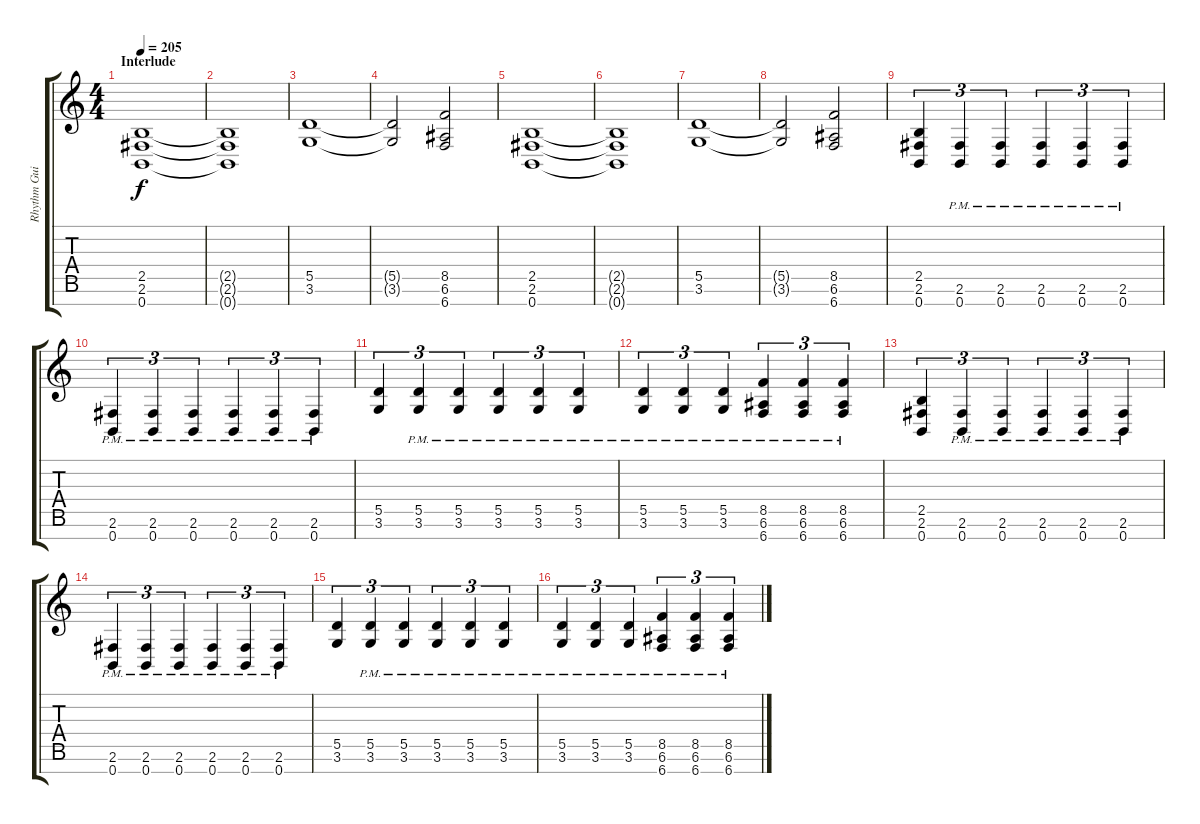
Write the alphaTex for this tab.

\track ("Rhythm Guitar L" "Rhythm Gui") {instrument overdrivenguitar}
\staff {score tabs}
\tuning (E4 B3 G3 D3 A2 E2 B1) {hide}
\ts (4 4)
\section ("" "Interlude")
\tempo 205
\clef g2
\ks c
(2.5 2.6 0.7).1{dy f} |
(2.5{t} 2.6{t} 0.7{t}).1 |
(5.5 3.6).1 |
(5.5{t} 3.6{t}).2 (8.5 6.6 6.7).2 |
(2.5 2.6 0.7).1 |
(2.5{t} 2.6{t} 0.7{t}).1 |
(5.5 3.6).1 |
(5.5{t} 3.6{t}).2 (8.5 6.6 6.7).2 |
(2.5 2.6 0.7).4{tu (3 2)} (2.6{pm} 0.7{pm}).4{tu (3 2)} (2.6{pm} 0.7{pm}).4{tu (3 2)} (2.6{pm} 0.7{pm}).4{tu (3 2)} (2.6{pm} 0.7{pm}).4{tu (3 2)} (2.6{pm} 0.7{pm}).4{tu (3 2)} |
(2.6{pm} 0.7{pm}).4{tu (3 2)} (2.6{pm} 0.7{pm}).4{tu (3 2)} (2.6{pm} 0.7{pm}).4{tu (3 2)} (2.6{pm} 0.7{pm}).4{tu (3 2)} (2.6{pm} 0.7{pm}).4{tu (3 2)} (2.6{pm} 0.7{pm}).4{tu (3 2)} |
(5.5 3.6).4{tu (3 2)} (5.5{pm} 3.6{pm}).4{tu (3 2)} (5.5{pm} 3.6{pm}).4{tu (3 2)} (5.5{pm} 3.6{pm}).4{tu (3 2)} (5.5{pm} 3.6{pm}).4{tu (3 2)} (5.5{pm} 3.6{pm}).4{tu (3 2)} |
(5.5{pm} 3.6{pm}).4{tu (3 2)} (5.5{pm} 3.6{pm}).4{tu (3 2)} (5.5{pm} 3.6{pm}).4{tu (3 2)} (8.5{pm} 6.6{pm} 6.7{pm}).4{tu (3 2)} (8.5{pm} 6.6{pm} 6.7{pm}).4{tu (3 2)} (8.5{pm} 6.6{pm} 6.7{pm}).4{tu (3 2)} |
(2.5 2.6 0.7).4{tu (3 2)} (2.6{pm} 0.7{pm}).4{tu (3 2)} (2.6{pm} 0.7{pm}).4{tu (3 2)} (2.6{pm} 0.7{pm}).4{tu (3 2)} (2.6{pm} 0.7{pm}).4{tu (3 2)} (2.6{pm} 0.7{pm}).4{tu (3 2)} |
(2.6{pm} 0.7{pm}).4{tu (3 2)} (2.6{pm} 0.7{pm}).4{tu (3 2)} (2.6{pm} 0.7{pm}).4{tu (3 2)} (2.6{pm} 0.7{pm}).4{tu (3 2)} (2.6{pm} 0.7{pm}).4{tu (3 2)} (2.6{pm} 0.7{pm}).4{tu (3 2)} |
(5.5 3.6).4{tu (3 2)} (5.5{pm} 3.6{pm}).4{tu (3 2)} (5.5{pm} 3.6{pm}).4{tu (3 2)} (5.5{pm} 3.6{pm}).4{tu (3 2)} (5.5{pm} 3.6{pm}).4{tu (3 2)} (5.5{pm} 3.6{pm}).4{tu (3 2)} |
(5.5{pm} 3.6{pm}).4{tu (3 2)} (5.5{pm} 3.6{pm}).4{tu (3 2)} (5.5{pm} 3.6{pm}).4{tu (3 2)} (8.5{pm} 6.6{pm} 6.7{pm}).4{tu (3 2)} (8.5{pm} 6.6{pm} 6.7{pm}).4{tu (3 2)} (8.5{pm} 6.6{pm} 6.7{pm}).4{tu (3 2)}
